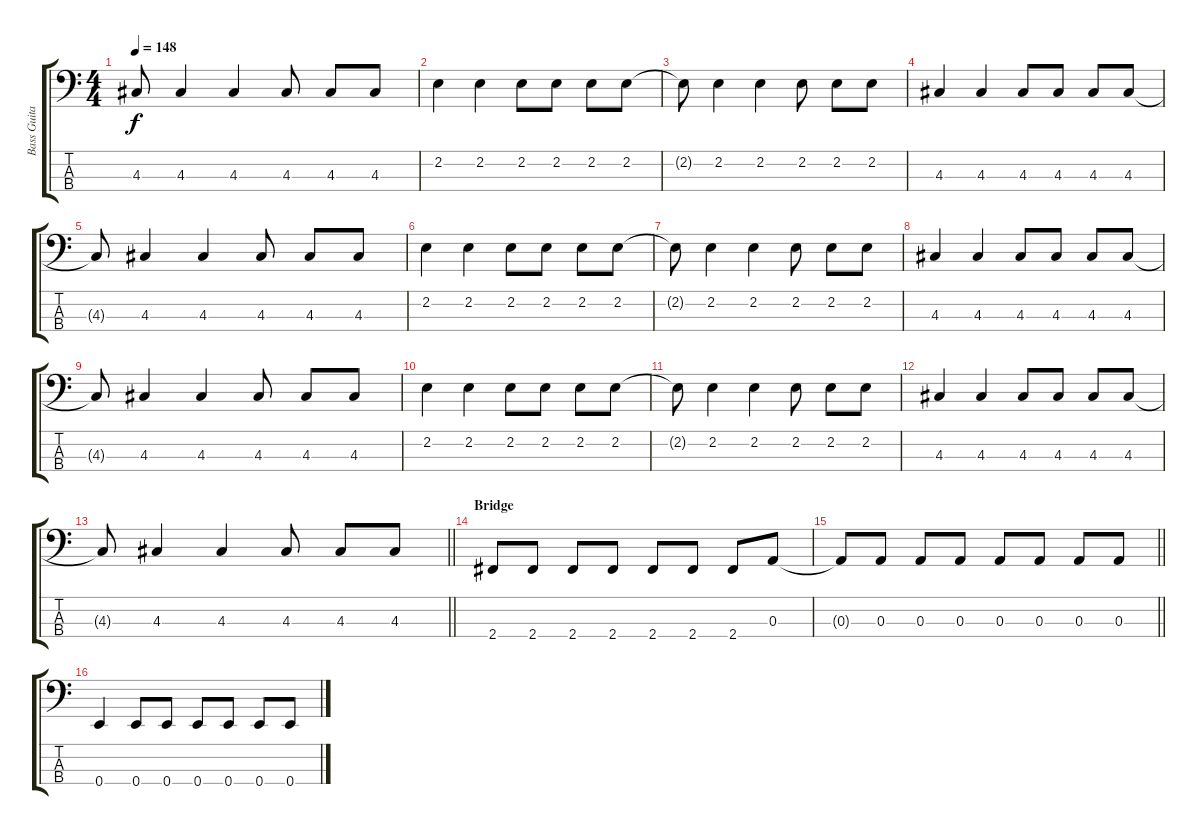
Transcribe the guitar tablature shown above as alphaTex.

\track ("Bass Guitar" "Bass Guita") {instrument electricbassfinger}
\staff {score tabs}
\tuning (G2 D2 A1 E1) {hide}
\ts (4 4)
\tempo 148
\clef f4
\ks c
4.3{t}.8{dy f} 4.3.4 4.3.4 4.3.8 4.3.8 4.3.8 |
2.2.4 2.2.4 2.2.8 2.2.8 2.2.8 2.2.8 |
2.2{t}.8 2.2.4 2.2.4 2.2.8 2.2.8 2.2.8 |
4.3.4 4.3.4 4.3.8 4.3.8 4.3.8 4.3.8 |
4.3{t}.8 4.3.4 4.3.4 4.3.8 4.3.8 4.3.8 |
2.2.4 2.2.4 2.2.8 2.2.8 2.2.8 2.2.8 |
2.2{t}.8 2.2.4 2.2.4 2.2.8 2.2.8 2.2.8 |
4.3.4 4.3.4 4.3.8 4.3.8 4.3.8 4.3.8 |
4.3{t}.8 4.3.4 4.3.4 4.3.8 4.3.8 4.3.8 |
2.2.4 2.2.4 2.2.8 2.2.8 2.2.8 2.2.8 |
2.2{t}.8 2.2.4 2.2.4 2.2.8 2.2.8 2.2.8 |
4.3.4 4.3.4 4.3.8 4.3.8 4.3.8 4.3.8 |
\barLineRight lightlight
4.3{t}.8 4.3.4 4.3.4 4.3.8 4.3.8 4.3.8 |
\section ("" "Bridge")
2.4.8 2.4.8 2.4.8 2.4.8 2.4.8 2.4.8 2.4.8 0.3.8 |
\barLineRight lightlight
0.3{t}.8 0.3.8 0.3.8 0.3.8 0.3.8 0.3.8 0.3.8 0.3.8 |
0.4.4 0.4.8 0.4.8 0.4.8 0.4.8 0.4.8 0.4.8
